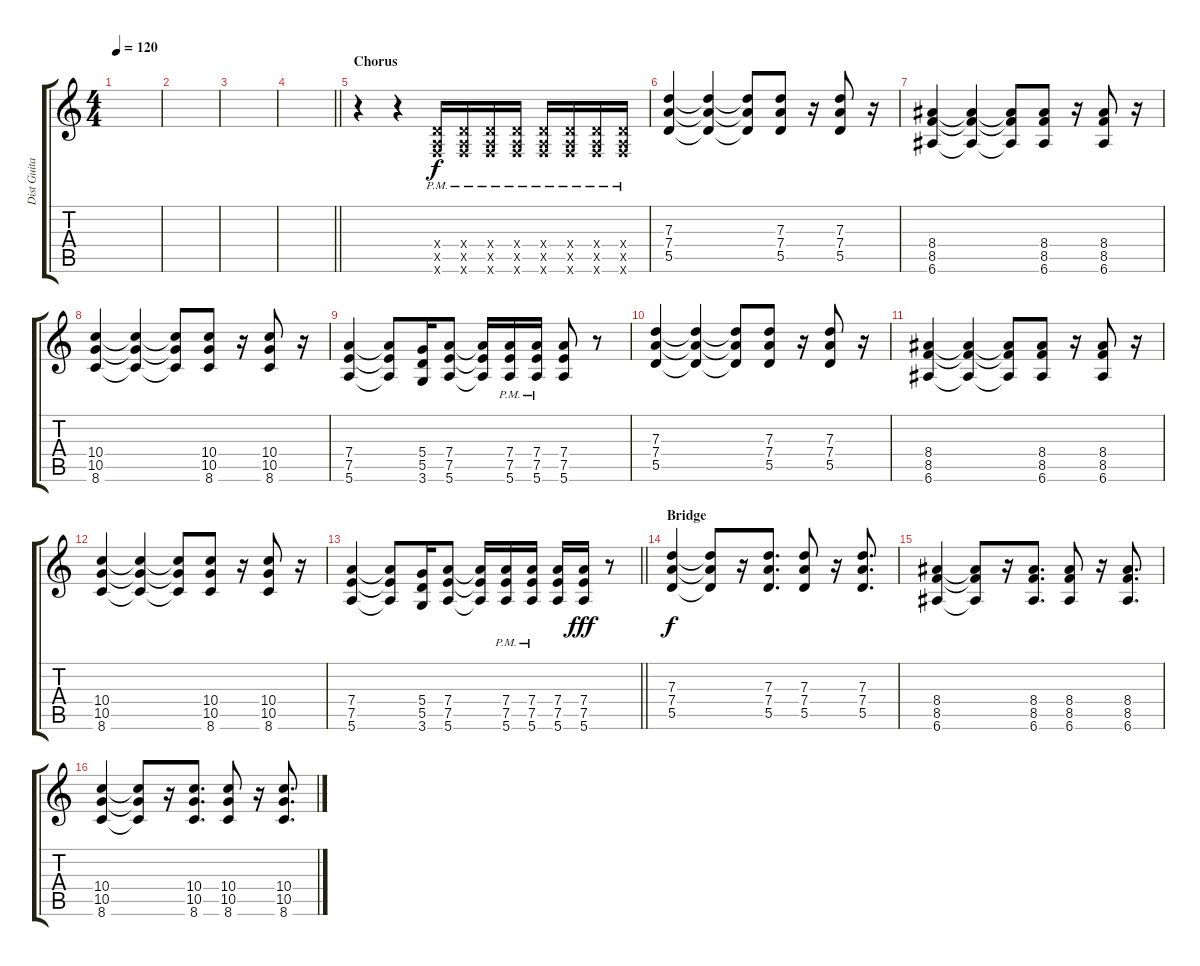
\track ("Dist Guitar " "Dist Guita") {instrument distortionguitar}
\staff {score tabs}
\tuning (E4 B3 G3 D3 A2 E2) {hide}
\ts (4 4)
\tempo 120
\clef g2
\ks c
|
|
|
\barLineRight lightlight
|
\section ("" "Chorus")
r.4 r.4 (0.4{x} 0.5{x} 1.6{pm x}).16{volume 9} (0.4{x} 0.5{x} 1.6{pm x}).16 (0.4{x} 0.5{x} 1.6{pm x}).16 (0.4{x} 0.5{x} 1.6{pm x}).16 (0.4{x} 0.5{x} 1.6{pm x}).16 (0.4{x} 0.5{x} 1.6{pm x}).16 (0.4{x} 0.5{x} 1.6{pm x}).16 (0.4{x} 0.5{x} 1.6{pm x}).16 |
(7.3 7.4 5.5).4 (7.3{t} 7.4{t} 5.5{t}).4 (7.3{t} 7.4{t} 5.5{t}).8 (7.3 7.4 5.5).8 r.16 (7.3 7.4 5.5).8 r.16 |
(8.4 8.5 6.6).4 (8.4{t} 8.5{t} 6.6{t}).4 (8.4{t} 8.5{t} 6.6{t}).8 (8.4 8.5 6.6).8 r.16 (8.4 8.5 6.6).8 r.16 |
(10.4 10.5 8.6).4 (10.4{t} 10.5{t} 8.6{t}).4 (10.4{t} 10.5{t} 8.6{t}).8 (10.4 10.5 8.6).8 r.16 (10.4 10.5 8.6).8 r.16 |
(7.4 7.5 5.6).4 (7.4{t} 7.5{t} 5.6{t}).8 (5.4 5.5 3.6).16 (7.4 7.5 5.6).8 (7.4{t} 7.5{t} 5.6{t}).16 (7.4{pm} 7.5{pm} 5.6{pm}).16 (7.4{pm} 7.5{pm} 5.6{pm}).16 (7.4 7.5 5.6).8 r.8 |
(7.3 7.4 5.5).4 (7.3{t} 7.4{t} 5.5{t}).4 (7.3{t} 7.4{t} 5.5{t}).8 (7.3 7.4 5.5).8 r.16 (7.3 7.4 5.5).8 r.16 |
(8.4 8.5 6.6).4 (8.4{t} 8.5{t} 6.6{t}).4 (8.4{t} 8.5{t} 6.6{t}).8 (8.4 8.5 6.6).8 r.16 (8.4 8.5 6.6).8 r.16 |
(10.4 10.5 8.6).4 (10.4{t} 10.5{t} 8.6{t}).4 (10.4{t} 10.5{t} 8.6{t}).8 (10.4 10.5 8.6).8 r.16 (10.4 10.5 8.6).8 r.16 |
\barLineRight lightlight
(7.4 7.5 5.6).4 (7.4{t} 7.5{t} 5.6{t}).8 (5.4 5.5 3.6).16 (7.4 7.5 5.6).8 (7.4{t} 7.5{t} 5.6{t}).16 (7.4{pm} 7.5{pm} 5.6{pm}).16 (7.4{pm} 7.5{pm} 5.6{pm}).16 (7.4 7.5 5.6).16 (7.4 7.5 5.6).16{dy fff} r.8 |
\section ("" "Bridge")
(7.3 7.4 5.5).4{dy f} (7.3{t} 7.4{t} 5.5{t}).8 r.16 (7.3 7.4 5.5).8{d} (7.3 7.4 5.5).8 r.16 (7.3 7.4 5.5).8{d} |
(8.4 8.5 6.6).4 (8.4{t} 8.5{t} 6.6{t}).8 r.16 (8.4 8.5 6.6).8{d} (8.4 8.5 6.6).8 r.16 (8.4 8.5 6.6).8{d} |
(10.4 10.5 8.6).4 (10.4{t} 10.5{t} 8.6{t}).8 r.16 (10.4 10.5 8.6).8{d} (10.4 10.5 8.6).8 r.16 (10.4 10.5 8.6).8{d}
